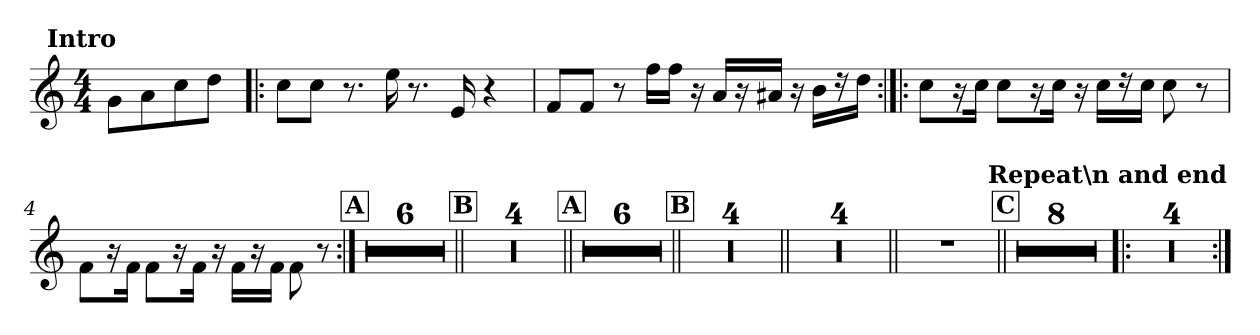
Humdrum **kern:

**kern
*part1
*staff1
*clefG2
*k[]
*C:
*M4/4
!!LO:REH:place=s1:a:enc=none:fs=15:t=Intro
=
8g\L
8a\
8cc\
8dd\J
=1!|:
8cc\L
8cc\J
8.r
16ee\
8.r
16e/
4r
=2
8f/L
8f/J
8r
16ff\LL
16ff\JJ
16r
16a/KL
16r
16a#X/Jk
16r
16b\KL
16r
16dd\Jk
!!LO:LB:g=z
=3:|!|:
8cc\L
16r
16cc\Jk
8cc\L
16r
16cc\Jk
16r
16cc\KL
16r
16cc\Jk
8cc\
8r
=4
8f\L
16r
16f\Jk
8f\L
16r
16f\Jk
16r
16f\KL
16r
16f\Jk
8f\
8r
!!LO:LB:g=z
!!LO:REH:place=s1:b:fs=15:t=A
=5:|!
1r
=6
1r
=7
1r
=8
1r
=9
1r
=10
1r
!!LO:LB:g=z
!!LO:REH:place=s1:b:fs=15:t=B
=11||
1r
=12
1r
=13
1r
=14
1r
!!LO:LB:g=z
!!LO:REH:place=s1:b:fs=15:t=A
=15||
1r
=16
1r
=17
1r
=18
1r
=19
1r
=20
1r
!!LO:LB:g=z
!!LO:REH:place=s1:b:fs=15:t=B
=21||
1r
=22
1r
=23
1r
=24
1r
!!LO:LB:g=z
=25||
1r
=26
1r
=27
1r
=28
1r
=29||
1r
!!LO:LB:g=z
!!LO:REH:place=s1:b:fs=15:t=C
=30||
1r
=31
1r
=32
1r
=33
1r
=34
1r
=35
1r
=36
1r
=37
1r
!!LO:LB:g=z
!!LO:REH:place=s1:b:enc=none:fs=15:t=Repeat\n and end
=38!|:
1r
=39
1r
=40
1r
=41
1r
=:|!
*-
